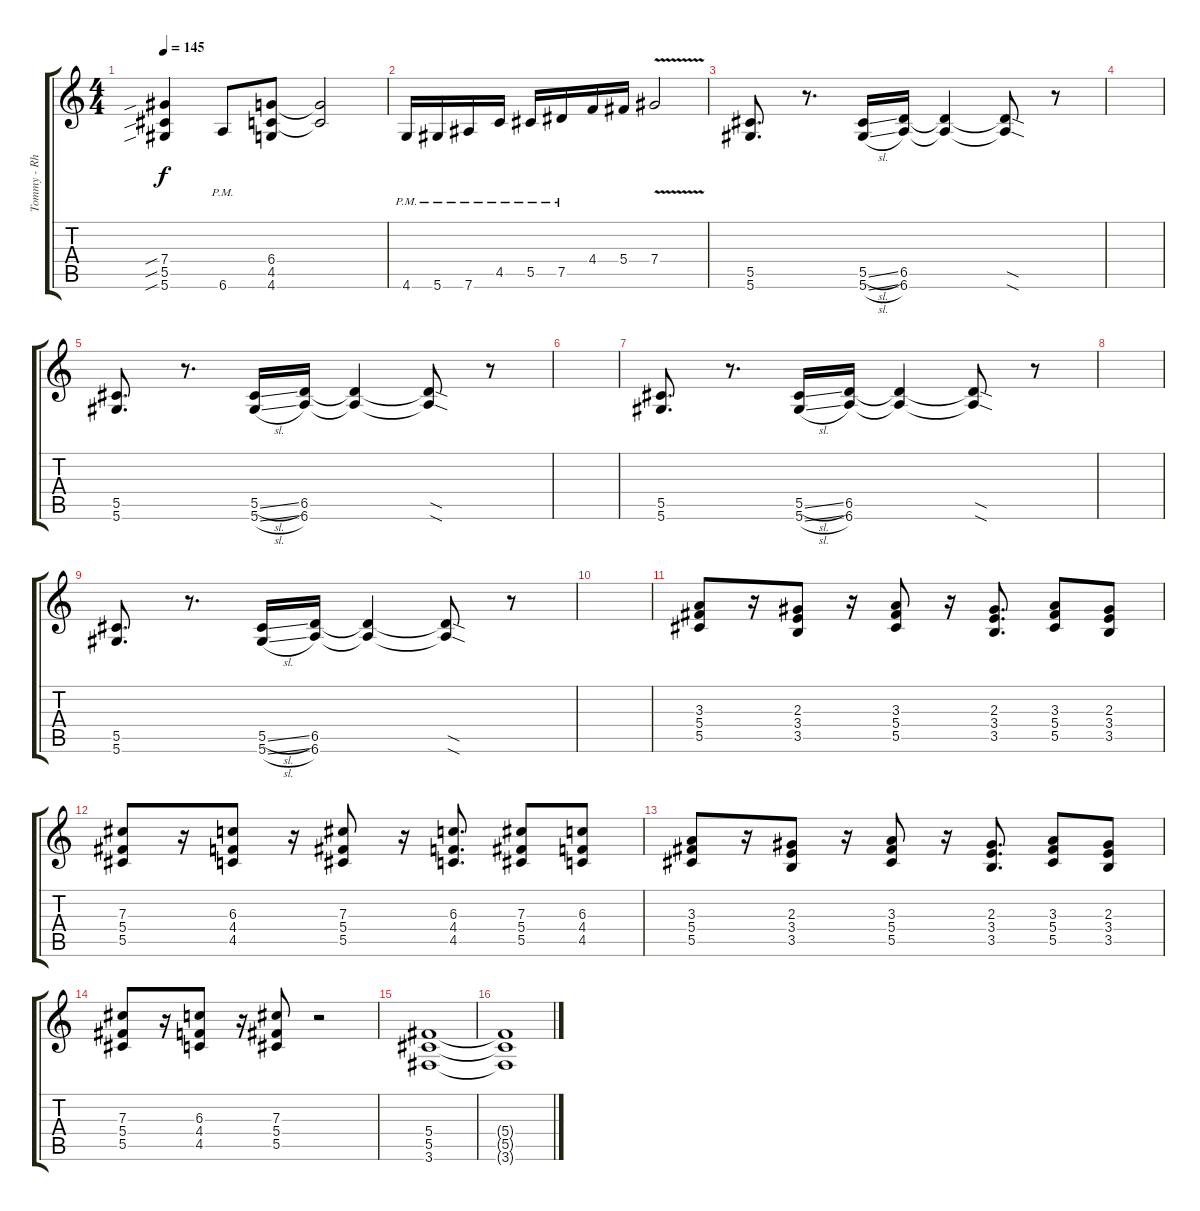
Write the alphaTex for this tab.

\track ("Tommy - Rhythm Guitar" "Tommy - Rh") {instrument distortionguitar}
\staff {score tabs}
\tuning (Eb4 Bb3 Gb3 Db3 Ab2 Eb2) {hide}
\ts (4 4)
\tempo 145
\clef g2
\ks c
(7.4{sib} 5.5{sib} 5.6{sib}).4{dy f} 6.6{pm}.8 (6.4 4.5 4.6).8 (6.4{t} 4.5{t}).2 |
4.6{pm}.16 5.6{pm}.16 7.6{pm}.16 4.5{pm}.16 5.5{pm}.16 7.5{pm}.16 4.4.16 5.4.16 7.4{v}.2 |
(5.5 5.6).8{d} r.8{d} (5.5{sl} 5.6{sl}).16 (6.5 6.6).16 (6.5{t} 6.6{t}).4 (6.5{sod t} 6.6{sod t}).8 r.8 |
|
(5.5 5.6).8{d} r.8{d} (5.5{sl} 5.6{sl}).16 (6.5 6.6).16 (6.5{t} 6.6{t}).4 (6.5{sod t} 6.6{sod t}).8 r.8 |
|
(5.5 5.6).8{d} r.8{d} (5.5{sl} 5.6{sl}).16 (6.5 6.6).16 (6.5{t} 6.6{t}).4 (6.5{sod t} 6.6{sod t}).8 r.8 |
|
(5.5 5.6).8{d} r.8{d} (5.5{sl} 5.6{sl}).16 (6.5 6.6).16 (6.5{t} 6.6{t}).4 (6.5{sod t} 6.6{sod t}).8 r.8 |
|
(3.3 5.4 5.5).8 r.16 (2.3 3.4 3.5).8 r.16 (3.3 5.4 5.5).8 r.16 (2.3 3.4 3.5).8{d} (3.3 5.4 5.5).8 (2.3 3.4 3.5).8 |
(7.3 5.4 5.5).8 r.16 (6.3 4.4 4.5).8 r.16 (7.3 5.4 5.5).8 r.16 (6.3 4.4 4.5).8{d} (7.3 5.4 5.5).8 (6.3 4.4 4.5).8 |
(3.3 5.4 5.5).8 r.16 (2.3 3.4 3.5).8 r.16 (3.3 5.4 5.5).8 r.16 (2.3 3.4 3.5).8{d} (3.3 5.4 5.5).8 (2.3 3.4 3.5).8 |
(7.3 5.4 5.5).8 r.16 (6.3 4.4 4.5).8 r.16 (7.3 5.4 5.5).8 r.2 |
(5.4 5.5 3.6).1 |
(5.4{t} 5.5{t} 3.6{t}).1{volume 0}
